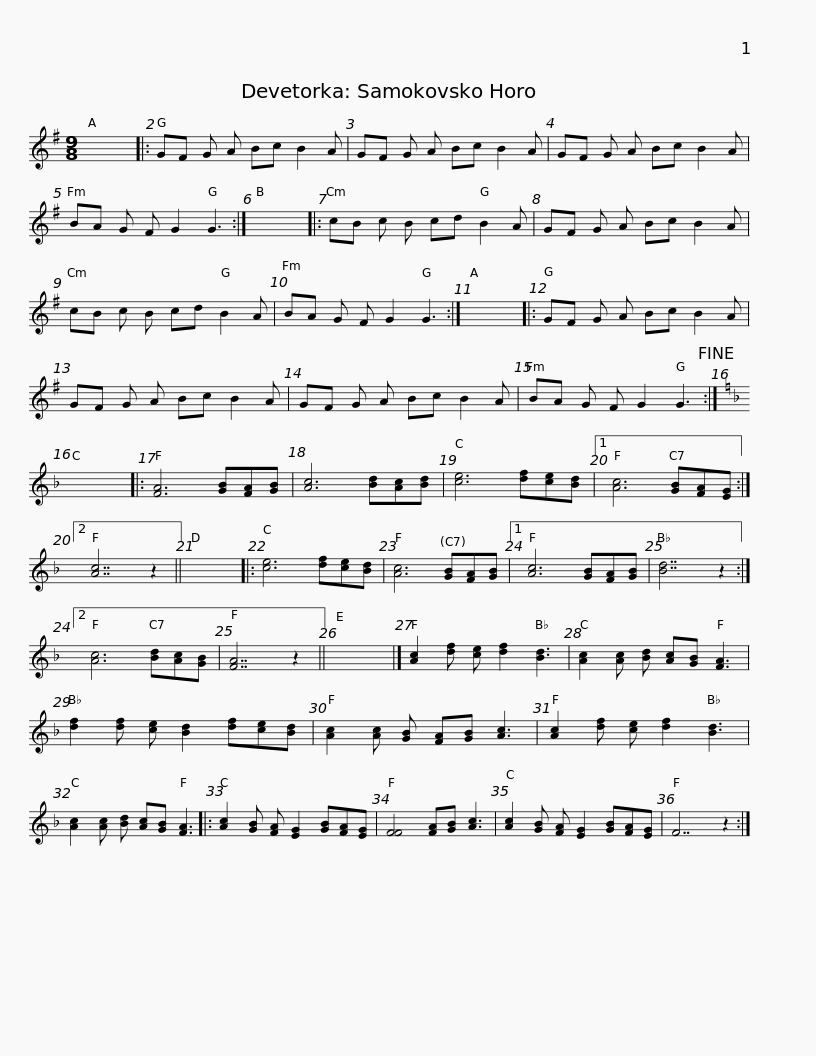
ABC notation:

X:1
L:1/8
M:9/8
I:linebreak $
K:G
V:1 treble
V:1
 x9 |: GF G A Bc B2 A | GF G A Bc B2 A | GF G A Bc B2 A | BA G F G2 G3 :| %5
 x9 |:$ cB c B cd B2 A | GF G A Bc B2 A | cB c B cd B2 A | BA G F G2 G3 :| %10
 x9 |:$ GF G A Bc B2 A | GF G A Bc B2 A | GF G A Bc B2 A | BA G F G2 G3!fine! :| %15
[K:F] x9 |:$ [FA]6 [GB][FA][GB] | [Ac]6 [Bd][Ac][Bd] | [ce]6 [df][ce][Bd] |1 [Ac]6 [GB][FA][EG] :|2 %20
 [Ac]7 z2 || x9 |: [ce]6 [df][ce][Bd] | [Ac]6 [GB][FA][GB] |1 [Ac]6 [GB][FA][GB] |$ %25
 [Bd]7 z2 :|2 [Ac]6 [Bd][Ac][GB] | [FA]7 z2 || x9 |] [Ac]2 [df] [ce] [df]2 [Bd]3 | %30
 [Ac]2 [Ac] [Bd] [Ac][GB] [FA]3 | [df]2 [df] [ce] [Bd]2 [df][ce][Bd] | [Ac]2 [Ac] [GB] [FA][GB] [Ac]3 |$ [Ac]2 [df] [ce] [df]2 [Bd]3 | [Ac]2 [Ac] [Bd] [Ac][GB] [FA]3 |: %35
 [Ac]2 [GB] [FA] [EG]2 [GB][FA][EG] | [FF]4 [FA][GB] [Ac]3 | [Ac]2 [GB] [FA] [EG]2 [GB][FA][EG] | F7 z2 :| %39
